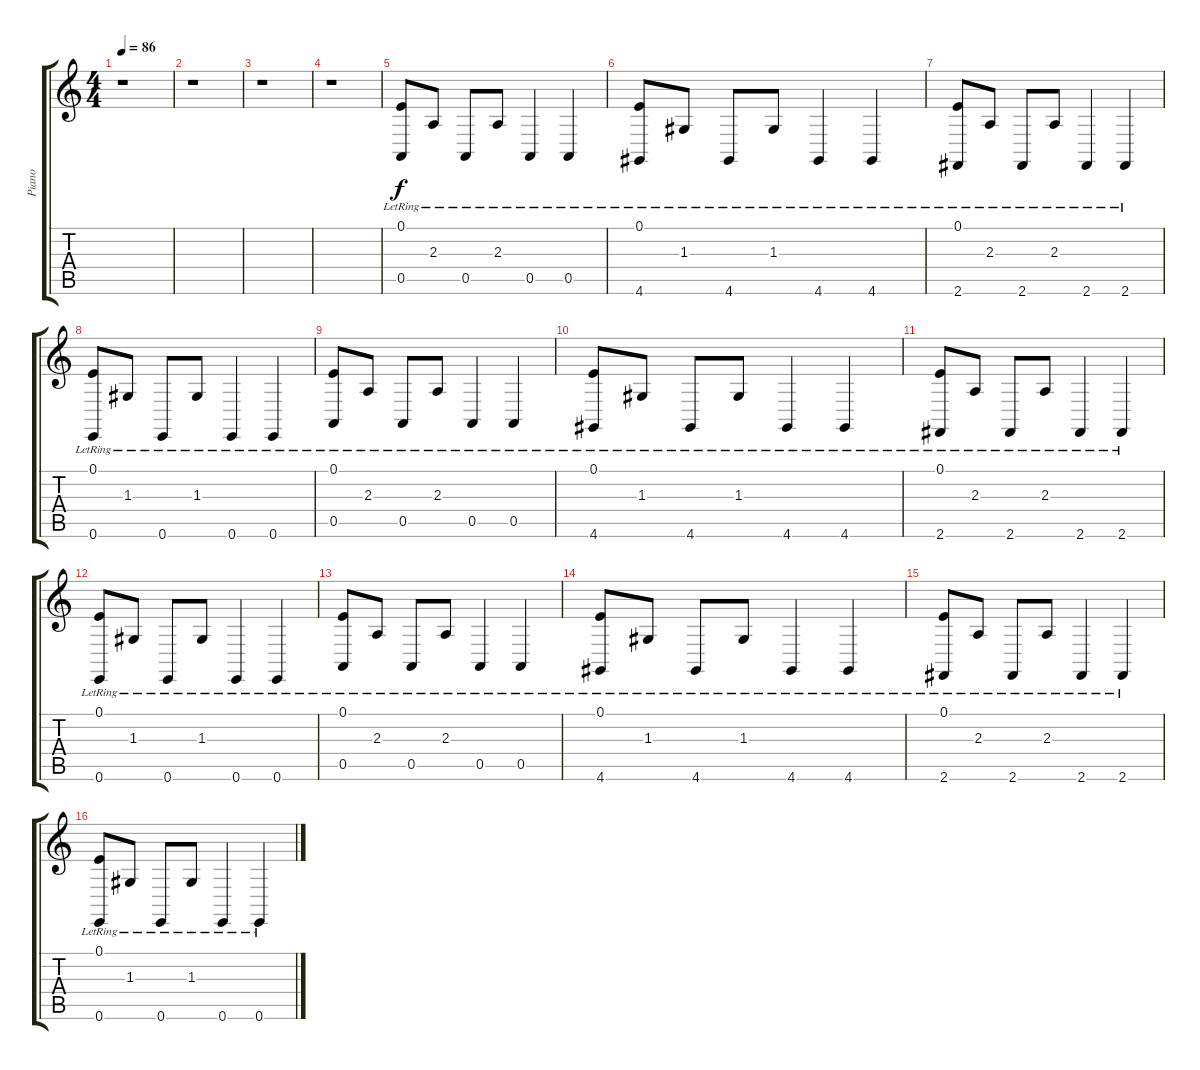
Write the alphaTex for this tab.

\track ("Piano" "Piano") {instrument acousticgrandpiano}
\staff {score tabs}
\tuning (E4 B3 G3 D3 A2 E2) {hide}
\ts (4 4)
\tempo 86
\clef g2
\ks c
r.1{dy f instrument acousticgrandpiano} |
r.1 |
r.1 |
r.1 |
(0.1{lr} 0.5{lr}).8 2.3{lr}.8 0.5{lr}.8 2.3{lr}.8 0.5{lr}.4 0.5{lr}.4 |
(0.1{lr} 4.6{lr}).8 1.3{lr}.8 4.6{lr}.8 1.3{lr}.8 4.6{lr}.4 4.6{lr}.4 |
(0.1{lr} 2.6{lr}).8 2.3{lr}.8 2.6{lr}.8 2.3{lr}.8 2.6{lr}.4 2.6{lr}.4 |
(0.1{lr} 0.6{lr}).8 1.3{lr}.8 0.6{lr}.8 1.3{lr}.8 0.6{lr}.4 0.6{lr}.4 |
(0.1{lr} 0.5{lr}).8 2.3{lr}.8 0.5{lr}.8 2.3{lr}.8 0.5{lr}.4 0.5{lr}.4 |
(0.1{lr} 4.6{lr}).8 1.3{lr}.8 4.6{lr}.8 1.3{lr}.8 4.6{lr}.4 4.6{lr}.4 |
(0.1{lr} 2.6{lr}).8 2.3{lr}.8 2.6{lr}.8 2.3{lr}.8 2.6{lr}.4 2.6{lr}.4 |
(0.1{lr} 0.6{lr}).8 1.3{lr}.8 0.6{lr}.8 1.3{lr}.8 0.6{lr}.4 0.6{lr}.4 |
(0.1{lr} 0.5{lr}).8 2.3{lr}.8 0.5{lr}.8 2.3{lr}.8 0.5{lr}.4 0.5{lr}.4 |
(0.1{lr} 4.6{lr}).8 1.3{lr}.8 4.6{lr}.8 1.3{lr}.8 4.6{lr}.4 4.6{lr}.4 |
(0.1{lr} 2.6{lr}).8 2.3{lr}.8 2.6{lr}.8 2.3{lr}.8 2.6{lr}.4 2.6{lr}.4 |
(0.1{lr} 0.6{lr}).8 1.3{lr}.8 0.6{lr}.8 1.3{lr}.8 0.6{lr}.4 0.6{lr}.4
